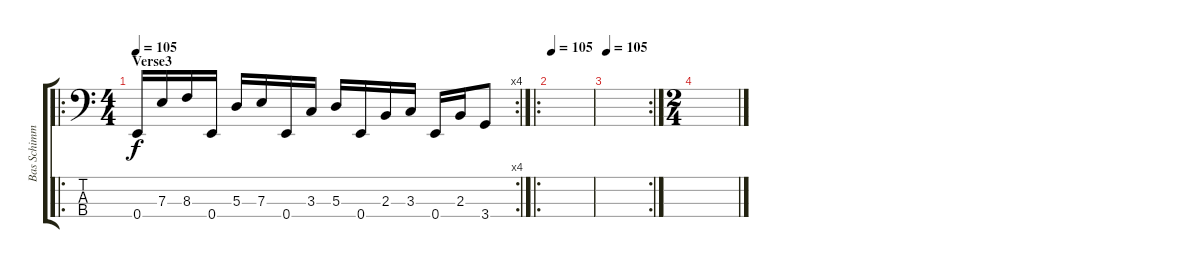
\track ("Bas Schimmer" "Bas Schimm") {instrument electricbassfinger}
\staff {score tabs}
\tuning (G2 D2 A1 E1) {hide}
\ro
\rc 4
\ts (4 4)
\section ("" "Verse3")
\tempo 105
\clef f4
\ks c
0.4.16{dy f} 7.3.16 8.3.16 0.4.16 5.3.16 7.3.16 0.4.16 3.3.16 5.3.16 0.4.16 2.3.16 3.3.16 0.4.16 2.3.16 3.4.8 |
\ro
\tempo 105
|
\rc 2
\tempo 105
|
\ts (2 4)
